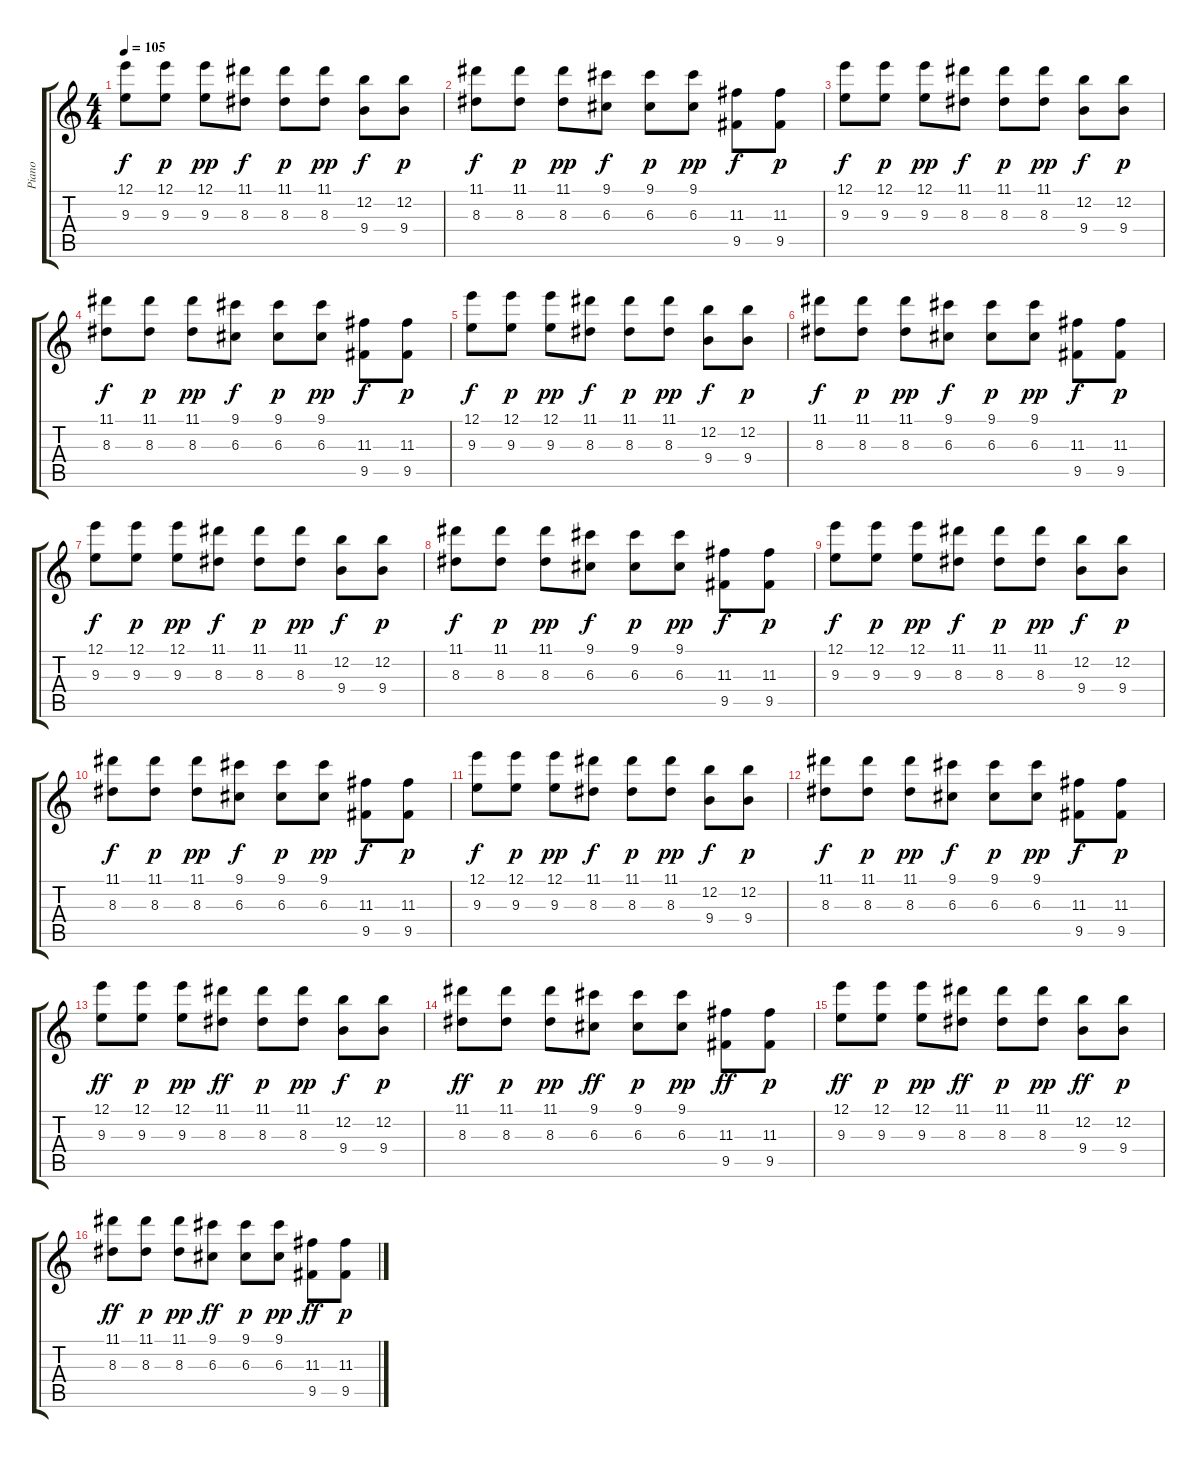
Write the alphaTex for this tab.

\track ("Piano" "Piano") {instrument acousticgrandpiano}
\staff {score tabs}
\tuning (E5 B4 G4 D4 A3 E3) {hide}
\ts (4 4)
\tempo 105
\clef g2
\ks c
(12.1 9.3).8{dy f} (12.1 9.3).8{dy p} (12.1 9.3).8{dy pp} (11.1 8.3).8{dy f} (11.1 8.3).8{dy p} (11.1 8.3).8{dy pp} (12.2 9.4).8{dy f} (12.2 9.4).8{dy p} |
(11.1 8.3).8{dy f} (11.1 8.3).8{dy p} (11.1 8.3).8{dy pp} (9.1 6.3).8{dy f} (9.1 6.3).8{dy p} (9.1 6.3).8{dy pp} (11.3 9.5).8{dy f} (11.3 9.5).8{dy p} |
(12.1 9.3).8{dy f} (12.1 9.3).8{dy p} (12.1 9.3).8{dy pp} (11.1 8.3).8{dy f} (11.1 8.3).8{dy p} (11.1 8.3).8{dy pp} (12.2 9.4).8{dy f} (12.2 9.4).8{dy p} |
(11.1 8.3).8{dy f} (11.1 8.3).8{dy p} (11.1 8.3).8{dy pp} (9.1 6.3).8{dy f} (9.1 6.3).8{dy p} (9.1 6.3).8{dy pp} (11.3 9.5).8{dy f} (11.3 9.5).8{dy p} |
(12.1 9.3).8{dy f} (12.1 9.3).8{dy p} (12.1 9.3).8{dy pp} (11.1 8.3).8{dy f} (11.1 8.3).8{dy p} (11.1 8.3).8{dy pp} (12.2 9.4).8{dy f} (12.2 9.4).8{dy p} |
(11.1 8.3).8{dy f} (11.1 8.3).8{dy p} (11.1 8.3).8{dy pp} (9.1 6.3).8{dy f} (9.1 6.3).8{dy p} (9.1 6.3).8{dy pp} (11.3 9.5).8{dy f} (11.3 9.5).8{dy p} |
(12.1 9.3).8{dy f} (12.1 9.3).8{dy p} (12.1 9.3).8{dy pp} (11.1 8.3).8{dy f} (11.1 8.3).8{dy p} (11.1 8.3).8{dy pp} (12.2 9.4).8{dy f} (12.2 9.4).8{dy p} |
(11.1 8.3).8{dy f} (11.1 8.3).8{dy p} (11.1 8.3).8{dy pp} (9.1 6.3).8{dy f} (9.1 6.3).8{dy p} (9.1 6.3).8{dy pp} (11.3 9.5).8{dy f} (11.3 9.5).8{dy p} |
(12.1 9.3).8{dy f} (12.1 9.3).8{dy p} (12.1 9.3).8{dy pp} (11.1 8.3).8{dy f} (11.1 8.3).8{dy p} (11.1 8.3).8{dy pp} (12.2 9.4).8{dy f} (12.2 9.4).8{dy p} |
(11.1 8.3).8{dy f} (11.1 8.3).8{dy p} (11.1 8.3).8{dy pp} (9.1 6.3).8{dy f} (9.1 6.3).8{dy p} (9.1 6.3).8{dy pp} (11.3 9.5).8{dy f} (11.3 9.5).8{dy p} |
(12.1 9.3).8{dy f} (12.1 9.3).8{dy p} (12.1 9.3).8{dy pp} (11.1 8.3).8{dy f} (11.1 8.3).8{dy p} (11.1 8.3).8{dy pp} (12.2 9.4).8{dy f} (12.2 9.4).8{dy p} |
(11.1 8.3).8{dy f} (11.1 8.3).8{dy p} (11.1 8.3).8{dy pp} (9.1 6.3).8{dy f} (9.1 6.3).8{dy p} (9.1 6.3).8{dy pp} (11.3 9.5).8{dy f} (11.3 9.5).8{dy p} |
(12.1 9.3).8{dy ff volume 16} (12.1 9.3).8{dy p} (12.1 9.3).8{dy pp} (11.1 8.3).8{dy ff} (11.1 8.3).8{dy p} (11.1 8.3).8{dy pp} (12.2 9.4).8{dy f} (12.2 9.4).8{dy p} |
(11.1 8.3).8{dy ff} (11.1 8.3).8{dy p} (11.1 8.3).8{dy pp} (9.1 6.3).8{dy ff} (9.1 6.3).8{dy p} (9.1 6.3).8{dy pp} (11.3 9.5).8{dy ff} (11.3 9.5).8{dy p} |
(12.1 9.3).8{dy ff} (12.1 9.3).8{dy p} (12.1 9.3).8{dy pp} (11.1 8.3).8{dy ff} (11.1 8.3).8{dy p} (11.1 8.3).8{dy pp} (12.2 9.4).8{dy ff} (12.2 9.4).8{dy p} |
(11.1 8.3).8{dy ff} (11.1 8.3).8{dy p} (11.1 8.3).8{dy pp} (9.1 6.3).8{dy ff} (9.1 6.3).8{dy p} (9.1 6.3).8{dy pp} (11.3 9.5).8{dy ff} (11.3 9.5).8{dy p}
